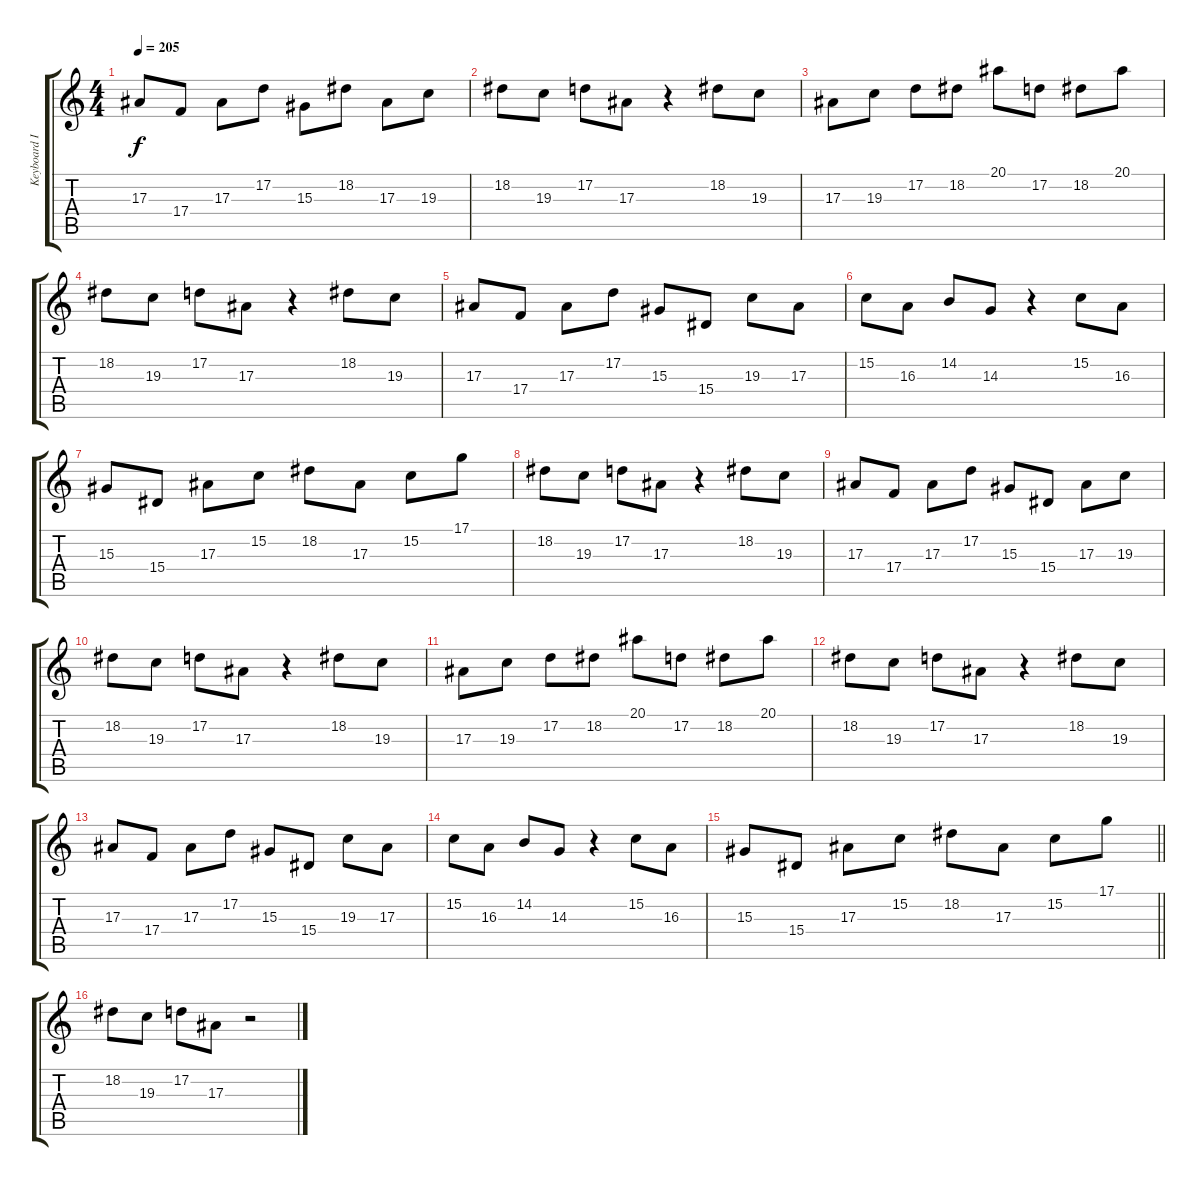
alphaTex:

\track ("Keyboard I" "Keyboard I") {instrument lead2sawtooth}
\staff {score tabs}
\tuning (D4 A3 F3 C3 G2 D2) {hide}
\ts (4 4)
\tempo 205
\clef g2
\ks c
17.3.8{dy f} 17.4.8 17.3.8 17.2.8 15.3.8 18.2.8 17.3.8 19.3.8 |
18.2.8 19.3.8 17.2.8 17.3.8 r.4 18.2.8 19.3.8 |
17.3.8 19.3.8 17.2.8 18.2.8 20.1.8 17.2.8 18.2.8 20.1.8 |
18.2.8 19.3.8 17.2.8 17.3.8 r.4 18.2.8 19.3.8 |
17.3.8 17.4.8 17.3.8 17.2.8 15.3.8 15.4.8 19.3.8 17.3.8 |
15.2.8 16.3.8 14.2.8 14.3.8 r.4 15.2.8 16.3.8 |
15.3.8 15.4.8 17.3.8 15.2.8 18.2.8 17.3.8 15.2.8 17.1.8 |
18.2.8 19.3.8 17.2.8 17.3.8 r.4 18.2.8 19.3.8 |
17.3.8 17.4.8 17.3.8 17.2.8 15.3.8 15.4.8 17.3.8 19.3.8 |
18.2.8 19.3.8 17.2.8 17.3.8 r.4 18.2.8 19.3.8 |
17.3.8 19.3.8 17.2.8 18.2.8 20.1.8 17.2.8 18.2.8 20.1.8 |
18.2.8 19.3.8 17.2.8 17.3.8 r.4 18.2.8 19.3.8 |
17.3.8 17.4.8 17.3.8 17.2.8 15.3.8 15.4.8 19.3.8 17.3.8 |
15.2.8 16.3.8 14.2.8 14.3.8 r.4 15.2.8 16.3.8 |
\barLineRight lightlight
15.3.8 15.4.8 17.3.8 15.2.8 18.2.8 17.3.8 15.2.8 17.1.8 |
18.2.8 19.3.8 17.2.8 17.3.8 r.2
